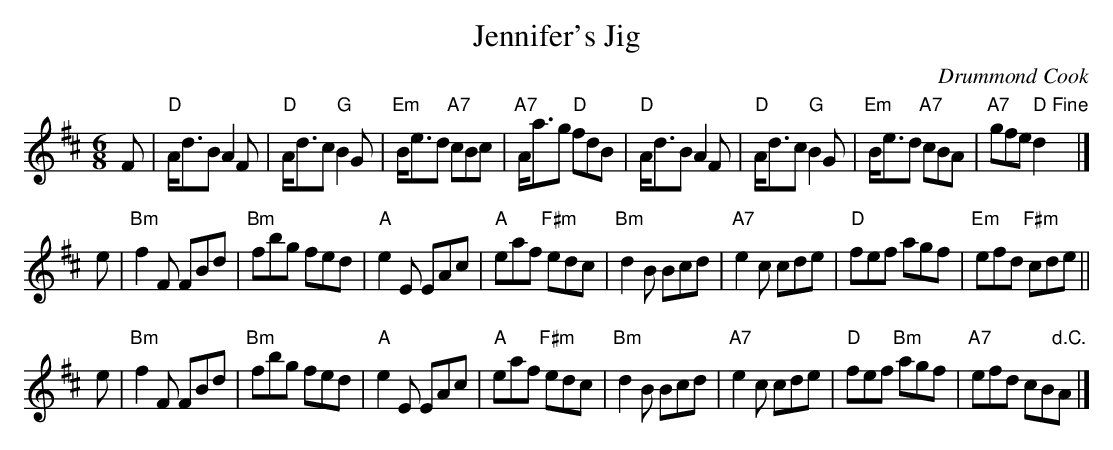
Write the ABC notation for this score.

X:1
T: Jennifer's Jig
C: Drummond Cook
M: 6/8
L: 1/8
K: D
F \
| "D"A<dB A2F | "D"A<dc "G"B2G | "Em"B<ed "A7"cBc | "A7"A<ag "D"fdB \
| "D"A<dB A2F | "D"A<dc "G"B2G | "Em"B<ed "A7"cBA | "A7"gfe "D"d2 "Fine"y |]
e \
| "Bm"f2F FBd | "Bm"fbg fed | "A"e2E EAc | "A"eaf "F#m"edc \
| "Bm"d2B Bcd | "A7"e2c cde | "D"fef agf | "Em"efd "F#m"cde ||
e \
| "Bm"f2F FBd | "Bm"fbg fed | "A"e2E EAc | "A"eaf "F#m"edc \
| "Bm"d2B Bcd | "A7"e2c cde | "D"fef "Bm"agf | "A7"efd cB"d.C."A |]
